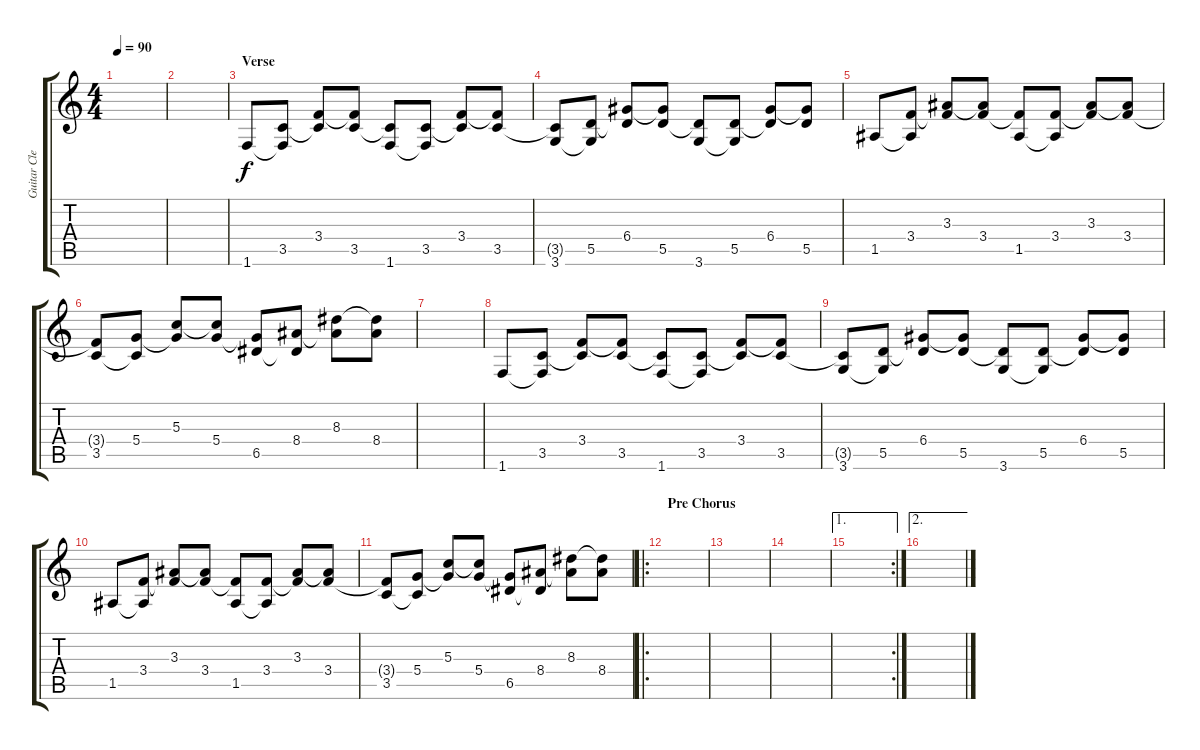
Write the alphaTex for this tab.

\track ("Guitar Clean" "Guitar Cle") {instrument electricguitarclean}
\staff {score tabs}
\tuning (E4 B3 G3 D3 A2 E2) {hide}
\ts (4 4)
\tempo 90
\clef g2
\ks c
|
|
\section ("" "Verse")
1.6.8 (3.5 1.6{t}).8 (3.4 3.5{t}).8 (3.4{t} 3.5).8 (3.5{t} 1.6).8 (3.5 1.6{t}).8 (3.4 3.5{t}).8 (3.4{t} 3.5).8 |
(3.5{t} 3.6).8 (5.5 3.6{t}).8 (6.4 5.5{t}).8 (6.4{t} 5.5).8 (5.5{t} 3.6).8 (5.5 3.6{t}).8 (6.4 5.5{t}).8 (6.4{t} 5.5).8 |
1.5.8 (3.4 1.5{t}).8 (3.3 3.4{t}).8 (3.3{t} 3.4).8 (3.4{t} 1.5).8 (3.4 1.5{t}).8 (3.3 3.4{t}).8 (3.3{t} 3.4).8 |
(3.4{t} 3.5).8 (5.4 3.5{t}).8 (5.3 5.4{t}).8 (5.3{t} 5.4).8 (5.4{t} 6.5).8 (8.4 6.5{t}).8 (8.3 8.4{t}).8 (8.3{t} 8.4).8 |
|
1.6.8 (3.5 1.6{t}).8 (3.4 3.5{t}).8 (3.4{t} 3.5).8 (3.5{t} 1.6).8 (3.5 1.6{t}).8 (3.4 3.5{t}).8 (3.4{t} 3.5).8 |
(3.5{t} 3.6).8 (5.5 3.6{t}).8 (6.4 5.5{t}).8 (6.4{t} 5.5).8 (5.5{t} 3.6).8 (5.5 3.6{t}).8 (6.4 5.5{t}).8 (6.4{t} 5.5).8 |
1.5.8 (3.4 1.5{t}).8 (3.3 3.4{t}).8 (3.3{t} 3.4).8 (3.4{t} 1.5).8 (3.4 1.5{t}).8 (3.3 3.4{t}).8 (3.3{t} 3.4).8 |
(3.4{t} 3.5).8 (5.4 3.5{t}).8 (5.3 5.4{t}).8 (5.3{t} 5.4).8 (5.4{t} 6.5).8 (8.4 6.5{t}).8 (8.3 8.4{t}).8 (8.3{t} 8.4).8 |
\ro
\section ("" "Pre Chorus")
|
|
|
\ae 1
\rc 2
|
\ae 2
